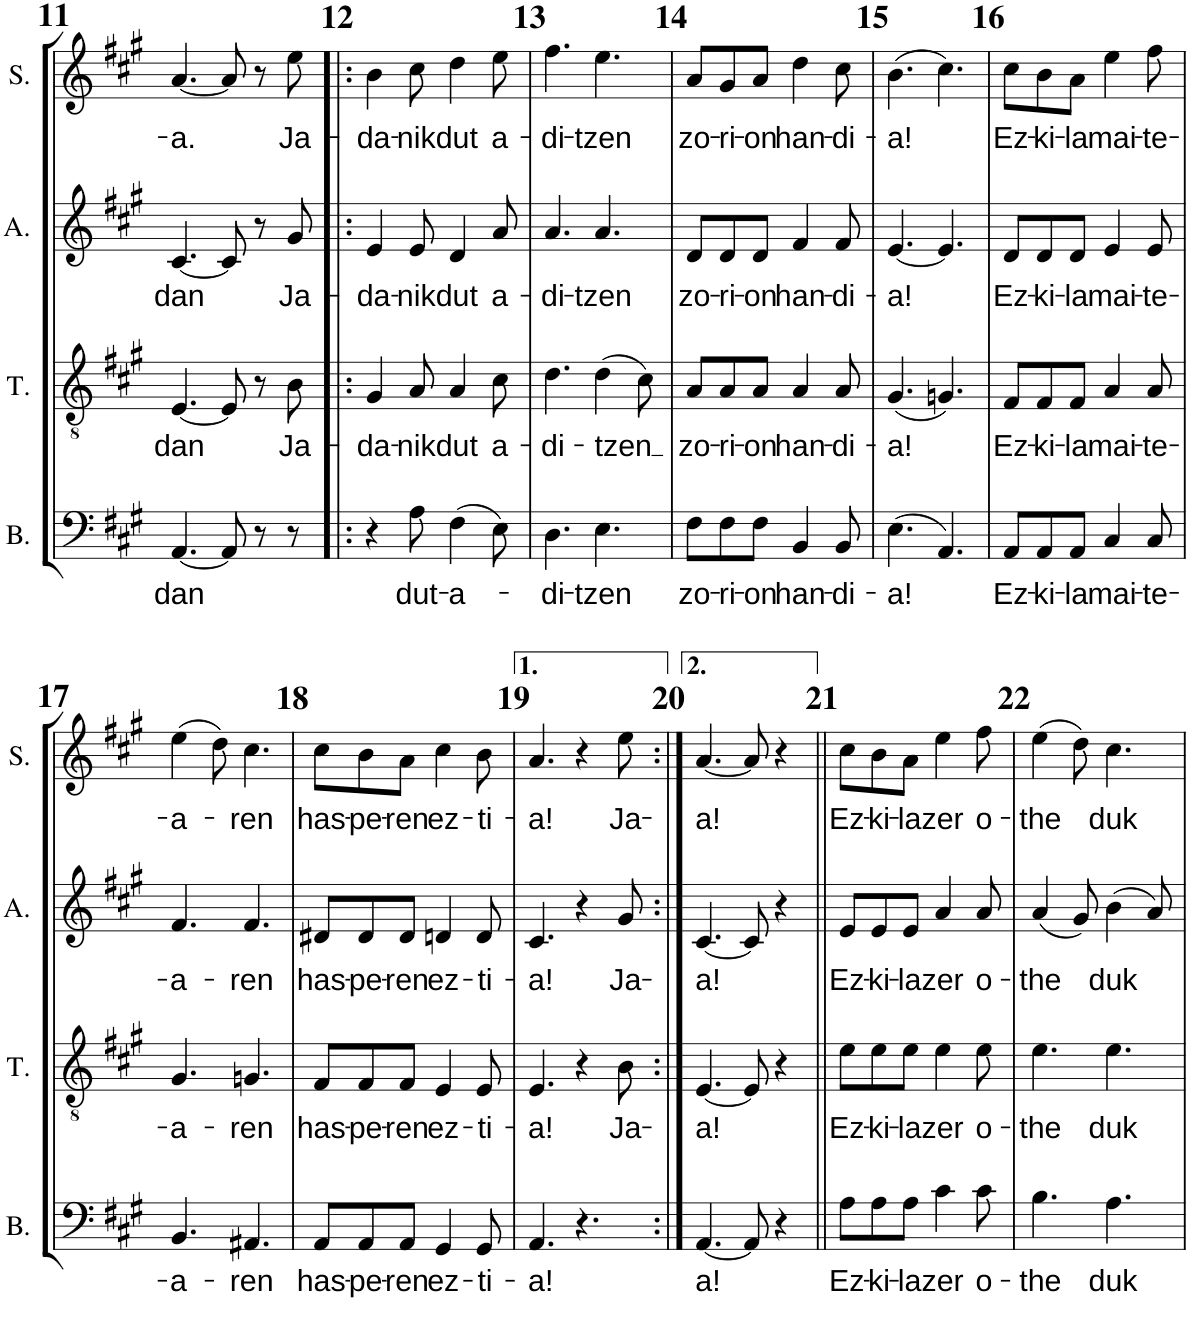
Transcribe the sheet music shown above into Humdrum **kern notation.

**kern	**text	**kern	**text	**kern	**text	**kern	**text
*part4	*part4	*part3	*part3	*part2	*part2	*part1	*part1
*staff4	*staff4	*staff3	*staff3	*staff2	*staff2	*staff1	*staff1
*I"Basse	*	*I"Tenor	*	*I"Alto	*	*I"Soprano	*
*I'B.	*	*I'T.	*	*I'A.	*	*I'S.	*
!!LO:PB:g=z
*clefF4	*	*clefGv2	*	*clefG2	*	*clefG2	*
*k[f#c#g#]	*	*k[f#c#g#]	*	*k[f#c#g#]	*	*k[f#c#g#]	*
*M6/8	*	*M6/8	*	*M6/8	*	*M6/8	*
=11	=11	=11	=11	=11	=11	=11	=11
!	!LO:LY:b	!	!LO:LY:b	!	!LO:LY:b	!	!LO:LY:b
[4.AA/	dan	[4.E/	dan	[4.c#/	dan	[4.a/	-a.
8AA/]	.	8E/]	.	8c#/]	.	8a/]	.
8r	.	8r	.	8r	.	8r	.
!	!	!	!LO:LY:b	!	!LO:LY:b	!	!LO:LY:b
8r	.	8B\	Ja-	8g#/	Ja-	8ee\	Ja-
=12!|:	=12!|:	=12!|:	=12!|:	=12!|:	=12!|:	=12!|:	=12!|:
!	!	!	!LO:LY:b	!	!LO:LY:b	!	!LO:LY:b
4r	.	4G#/	-da-	4e/	-da-	4b\	-da-
!	!LO:LY:b	!	!LO:LY:b	!	!LO:LY:b	!	!LO:LY:b
8A\	-dut-	8A/	-nik	8e/	-nik	8cc#\	-nik
!	!LO:LY:b	!	!LO:LY:b	!	!LO:LY:b	!	!LO:LY:b
(4F#\	a-	4A/	dut	4d/	dut	4dd\	dut
!	!	!	!LO:LY:b	!	!LO:LY:b	!	!LO:LY:b
8E\)	.	8c#\	a-	8a/	a-	8ee\	a-
=13	=13	=13	=13	=13	=13	=13	=13
!	!LO:LY:b	!	!LO:LY:b	!	!LO:LY:b	!	!LO:LY:b
4.D\	di-	4.d\	-di-	4.a/	-di-	4.ff#\	-di-
!	!LO:LY:b	!	!LO:LY:b	!	!LO:LY:b	!	!LO:LY:b
4.E\	-tzen	(4d\	-tzen	4.a/	-tzen	4.ee\	-tzen
.	.	8c#\)	.	.	.	.	.
=14	=14	=14	=14	=14	=14	=14	=14
!	!LO:LY:b	!	!LO:LY:b	!	!LO:LY:b	!	!LO:LY:b
8F#\L	zo-	8A/L	zo-	8d/L	zo-	8a/L	zo-
!	!LO:LY:b	!	!LO:LY:b	!	!LO:LY:b	!	!LO:LY:b
8F#\	-ri-	8A/	-ri-	8d/	-ri-	8g#/	-ri-
!	!LO:LY:b	!	!LO:LY:b	!	!LO:LY:b	!	!LO:LY:b
8F#\J	-on	8A/J	-on	8d/J	-on	8a/J	-on
!	!LO:LY:b	!	!LO:LY:b	!	!LO:LY:b	!	!LO:LY:b
4BB/	han-	4A/	han-	4f#/	han-	4dd\	han-
!	!LO:LY:b	!	!LO:LY:b	!	!LO:LY:b	!	!LO:LY:b
8BB/	-di-	8A/	-di-	8f#/	-di-	8cc#\	-di-
=15	=15	=15	=15	=15	=15	=15	=15
!	!LO:LY:b	!	!LO:LY:b	!	!LO:LY:b	!	!LO:LY:b
(4.E\	-a!	(4.G#/	-a!	[4.e/	-a!	(4.b\	-a!
4.AA/)	.	4.Gn/)	.	4.e/]	.	4.cc#\)	.
=16	=16	=16	=16	=16	=16	=16	=16
!	!LO:LY:b	!	!LO:LY:b	!	!LO:LY:b	!	!LO:LY:b
8AA/L	Ez-	8F#/L	Ez-	8d/L	Ez-	8cc#\L	Ez-
!	!LO:LY:b	!	!LO:LY:b	!	!LO:LY:b	!	!LO:LY:b
8AA/	-ki-	8F#/	-ki-	8d/	-ki-	8b\	-ki-
!	!LO:LY:b	!	!LO:LY:b	!	!LO:LY:b	!	!LO:LY:b
8AA/J	-la	8F#/J	-la	8d/J	-la	8a\J	-la
!	!LO:LY:b	!	!LO:LY:b	!	!LO:LY:b	!	!LO:LY:b
4C#/	mai-	4A/	mai-	4e/	mai-	4ee\	mai-
!	!LO:LY:b	!	!LO:LY:b	!	!LO:LY:b	!	!LO:LY:b
8C#/	-te-	8A/	-te-	8e/	-te-	8ff#\	-te-
!!LO:LB:g=z
=17	=17	=17	=17	=17	=17	=17	=17
!	!LO:LY:b	!	!LO:LY:b	!	!LO:LY:b	!	!LO:LY:b
4.BB/	-a-	4.G#/	-a-	4.f#/	-a-	(4ee\	-a-
.	.	.	.	.	.	8dd\)	.
!	!LO:LY:b	!	!LO:LY:b	!	!LO:LY:b	!	!LO:LY:b
4.AA#X/	-ren	4.Gn/	-ren	4.f#/	-ren	4.cc#\	-ren
=18	=18	=18	=18	=18	=18	=18	=18
!	!LO:LY:b	!	!LO:LY:b	!	!LO:LY:b	!	!LO:LY:b
8AA/L	has-	8F#/L	has-	8d#X/L	has-	8cc#\L	has-
!	!LO:LY:b	!	!LO:LY:b	!	!LO:LY:b	!	!LO:LY:b
8AA/	-pe-	8F#/	-pe-	8d#/	-pe-	8b\	-pe-
!	!LO:LY:b	!	!LO:LY:b	!	!LO:LY:b	!	!LO:LY:b
8AA/J	-ren	8F#/J	-ren	8d#/J	-ren	8a\J	-ren
!	!LO:LY:b	!	!LO:LY:b	!	!LO:LY:b	!	!LO:LY:b
4GG#/	ez-	4E/	ez-	4dn/	ez-	4cc#\	ez-
!	!LO:LY:b	!	!LO:LY:b	!	!LO:LY:b	!	!LO:LY:b
8GG#/	-ti-	8E/	-ti-	8d/	-ti-	8b\	-ti-
=19	=19	=19	=19	=19	=19	=19	=19
!	!LO:LY:b	!	!LO:LY:b	!	!LO:LY:b	!	!LO:LY:b
4.AA/	-a!	4.E/	-a!	4.c#/	-a!	4.a/	-a!
4.r	.	4r	.	4r	.	4r	.
!	!	!	!LO:LY:b	!	!LO:LY:b	!	!LO:LY:b
.	.	8B\	Ja-	8g#/	Ja-	8ee\	Ja-
=20:|!	=20:|!	=20:|!	=20:|!	=20:|!	=20:|!	=20:|!	=20:|!
!	!LO:LY:b	!	!LO:LY:b	!	!LO:LY:b	!	!LO:LY:b
[4.AA/	-a!	[4.E/	-a!	[4.c#/	-a!	[4.a/	-a!
8AA/]	.	8E/]	.	8c#/]	.	8a/]	.
4r	.	4r	.	4r	.	4r	.
=21||	=21||	=21||	=21||	=21||	=21||	=21||	=21||
!	!LO:LY:b	!	!LO:LY:b	!	!LO:LY:b	!	!LO:LY:b
8A\L	Ez-	8e\L	Ez-	8e/L	Ez-	8cc#\L	Ez-
!	!LO:LY:b	!	!LO:LY:b	!	!LO:LY:b	!	!LO:LY:b
8A\	-ki-	8e\	-ki-	8e/	-ki-	8b\	-ki-
!	!LO:LY:b	!	!LO:LY:b	!	!LO:LY:b	!	!LO:LY:b
8A\J	-la	8e\J	-la	8e/J	-la	8a\J	-la
!	!LO:LY:b	!	!LO:LY:b	!	!LO:LY:b	!	!LO:LY:b
4c#\	zer	4e\	zer	4a/	zer	4ee\	zer
!	!LO:LY:b	!	!LO:LY:b	!	!LO:LY:b	!	!LO:LY:b
8c#\	o-	8e\	o-	8a/	o-	8ff#\	o-
=22	=22	=22	=22	=22	=22	=22	=22
!	!LO:LY:b	!	!LO:LY:b	!	!LO:LY:b	!	!LO:LY:b
4.B\	-the	4.e\	-the	(4a/	-the	(4ee\	-the
.	.	.	.	8g#/)	.	8dd\)	.
!	!LO:LY:b	!	!LO:LY:b	!	!LO:LY:b	!	!LO:LY:b
4.A\	duk	4.e\	duk	(4b\	duk	4.cc#\	duk
.	.	.	.	8a/)	.	.	.
=	=	=	=	=	=	=	=
*-	*-	*-	*-	*-	*-	*-	*-
